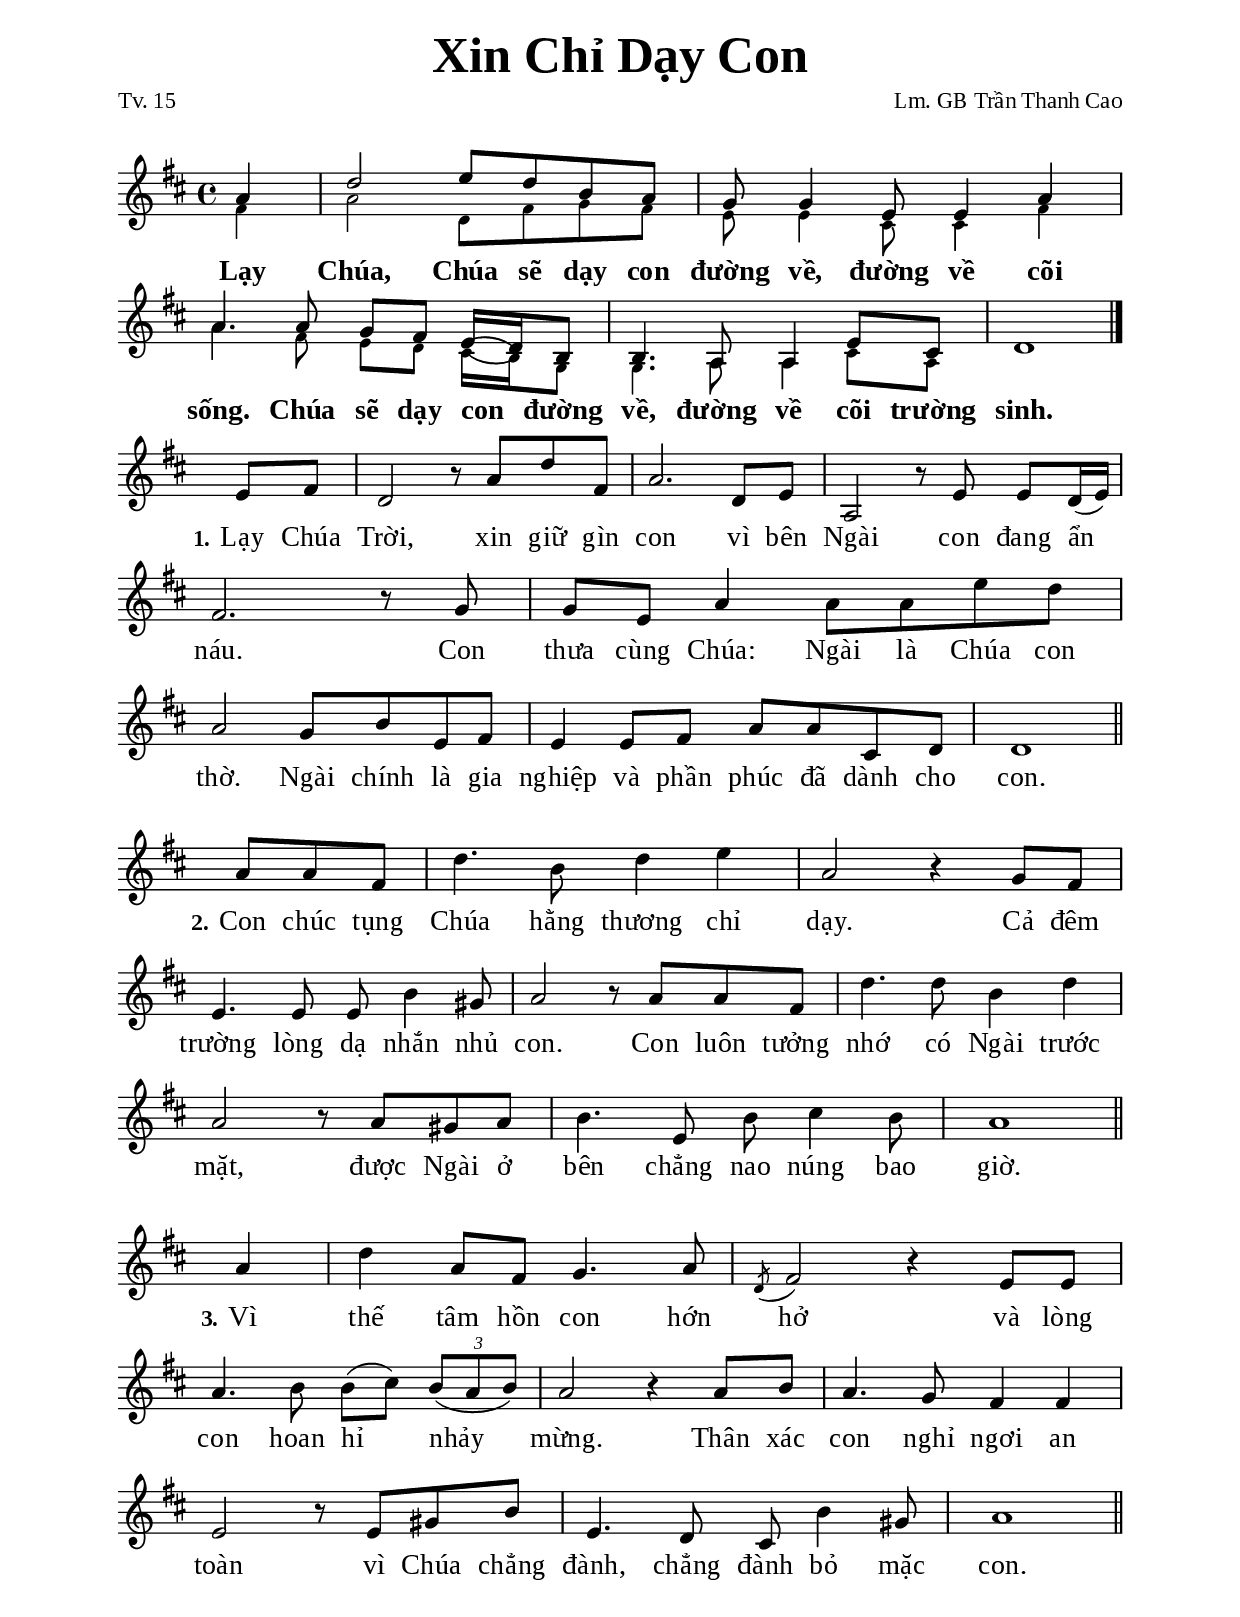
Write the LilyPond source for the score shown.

% Cài đặt chung
\version "2.22.1"
\include "english.ly"

\header {
  title = \markup { \fontsize #3 "Xin Chỉ Dạy Con" }
  poet = "Tv. 15"
  composer = "Lm. GB Trần Thanh Cao"
  arranger = " "
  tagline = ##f
}

\paper {
  #(set-paper-size "a4")
  top-margin = 10\mm
  bottom-margin = 10\mm
  left-margin = 20\mm
  right-margin = 20\mm
  indent = #0
  #(define fonts
    (make-pango-font-tree
      "Liberation Serif"
      "Liberation Serif"
      "Liberation Serif"
      (/ 20 20)))
  page-count = #1
}

% Nhạc điệp khúc
nhacDiepKhucSop = \relative c'' {
  \partial 4 a4 |
  d2 e8 d b a |
  g g4 e8 e4 a |
  a4. a8 g fs e16 _(d) b8 |
  b4. a8 a4 e'8 cs |
  d1 \bar "|."
}

nhacDiepKhucBas = \relative c' {
  \partial 4 fs4 |
  a2 d,8 fs g fs |
  e e4 cs8 cs4 fs4 |
  a4. fs8 e d cs16 ^(b) g8 |
  g4. a8 a4 cs8 a |
  \skip 4
}

% Nhạc phiên khúc
nhacPhienKhucMot = \relative c' {
  \partial 4 e8 fs |
  d2 r8 a'8 d fs, |
  a2. d,8 e |
  a,2 r8 e'8 e d16 (e) |
  fs2. r8 g |
  g e a4 a8 a e' d |
  a2 g8 b e, fs |
  e4 e8 fs a a cs, d |
  d1 \bar "||"
}

nhacPhienKhucHai = \relative c'' {
  \partial 4. a8 a fs |
  d'4. b8 d4 e |
  a,2 r4 g8 fs |
  e4. e8 e b'4 gs8 |
  a2 r8 a a fs |
  d'4. d8 b4 d |
  a2 r8 a8 gs a |
  b4. e,8 b' cs4 b8 |
  a1 \bar "||"
}

nhacPhienKhucBa = \relative c'' {
  \partial 4 a4 |
  d a8 fs g4. a8 |
  \acciaccatura d,8 fs2 r4 e8 e |
  a4. b8 b (cs) \tuplet 3/2 { b8 (a b) } |
  a2 r4 a8 b |
  a4. g8 fs4 fs |
  e2 r8 e gs b |
  e,4. d8 cs b'4 gs8 |
  a1 \bar "||"
}

% Lời điệp khúc
loiDiepKhuc = \lyricmode {
  Lạy Chúa, Chúa sẽ dạy con đường về,
  đường về cõi sống.
  Chúa sẽ dạy con đường về,
  đường về cõi trường sinh.
}

% Lời phiên khúc
loiPhienKhucMot = \lyricmode {
  \set stanza = #"1."
  Lạy Chúa Trời, xin giữ gìn con
  vì bên Ngài con đang ẩn náu.
  Con thưa cùng Chúa: Ngài là Chúa con thờ.
  Ngài chính là gia nghiệp và phần phúc đã dành cho con.
}

loiPhienKhucHai = \lyricmode {
  \set stanza = #"2."
  Con chúc tụng Chúa hằng thương chỉ dạy.
  Cả đêm trường lòng dạ nhắn nhủ con.
  Con luôn tưởng nhớ có Ngài trước mặt,
  được Ngài ở bên chẳng nao núng bao giờ.
}

loiPhienKhucBa = \lyricmode {
  \set stanza = #"3."
  Vì thế tâm hồn con hớn hở và lòng con hoan hỉ nhảy mừng.
  Thân xác con nghỉ ngơi an toàn vì Chúa chẳng đành,
  chẳng đành bỏ mặc con.
}


% Dàn trang
\score {
  \new ChoirStaff <<
    \new Staff = diepKhuc \with {
        \consists "Merge_rests_engraver"
        %\magnifyStaff #(magstep +1)
      }
      <<
      \new Voice = beSop {
        \voiceOne \key d \major \time 4/4 \nhacDiepKhucSop
      }
      \new Voice = beBas {
        \override NoteHead.font-size = #-2
        \voiceTwo \key d \major \time 4/4 \nhacDiepKhucBas
      }
    >>
    \new Lyrics \lyricsto beSop \loiDiepKhuc
  >>
  \layout {
    \override Lyrics.LyricText.font-series = #'bold
    \override Lyrics.LyricText.font-size = #+2
    \override Lyrics.LyricSpace.minimum-distance = #1.8
    \override Score.BarNumber.break-visibility = ##(#f #f #f)
    \override Score.SpacingSpanner.uniform-stretching = ##t
  }
}

\score {
  \new ChoirStaff <<
    \new Staff = phienKhuc \with {
        %\magnifyStaff #(magstep +1)
      }
      <<
      \new Voice = beSop {
        \key d \major \time 4/4 \nhacPhienKhucMot
      }
    >>
    \new Lyrics \lyricsto beSop \loiPhienKhucMot
  >>
  \layout {
    \override Staff.TimeSignature.transparent = ##t
    \override Lyrics.LyricText.font-size = #+2
    \override Lyrics.LyricSpace.minimum-distance = #1.5
    \override Score.BarNumber.break-visibility = ##(#f #f #f)
    \override Score.SpacingSpanner.uniform-stretching = ##t
  }
}

\score {
  \new ChoirStaff <<
    \new Staff = phienKhuc \with {
        %\magnifyStaff #(magstep +1)
      }
      <<
      \new Voice = beSop {
        \key d \major \time 4/4 \nhacPhienKhucHai
      }
    >>
    \new Lyrics \lyricsto beSop \loiPhienKhucHai
  >>
  \layout {
    \override Staff.TimeSignature.transparent = ##t
    \override Lyrics.LyricText.font-size = #+2
    \override Lyrics.LyricSpace.minimum-distance = #1.5
    \override Score.BarNumber.break-visibility = ##(#f #f #f)
    \override Score.SpacingSpanner.uniform-stretching = ##t
  }
}

\score {
  \new ChoirStaff <<
    \new Staff = phienKhuc \with {
        %\magnifyStaff #(magstep +1)
      }
      <<
      \new Voice = beSop {
        \key d \major \time 4/4 \nhacPhienKhucBa
      }
    >>
    \new Lyrics \lyricsto beSop \loiPhienKhucBa
  >>
  \layout {
    \override Staff.TimeSignature.transparent = ##t
    \override Lyrics.LyricText.font-size = #+2
    \override Lyrics.LyricSpace.minimum-distance = #1.5
    \override Score.BarNumber.break-visibility = ##(#f #f #f)
    \override Score.SpacingSpanner.uniform-stretching = ##t
  }
}
